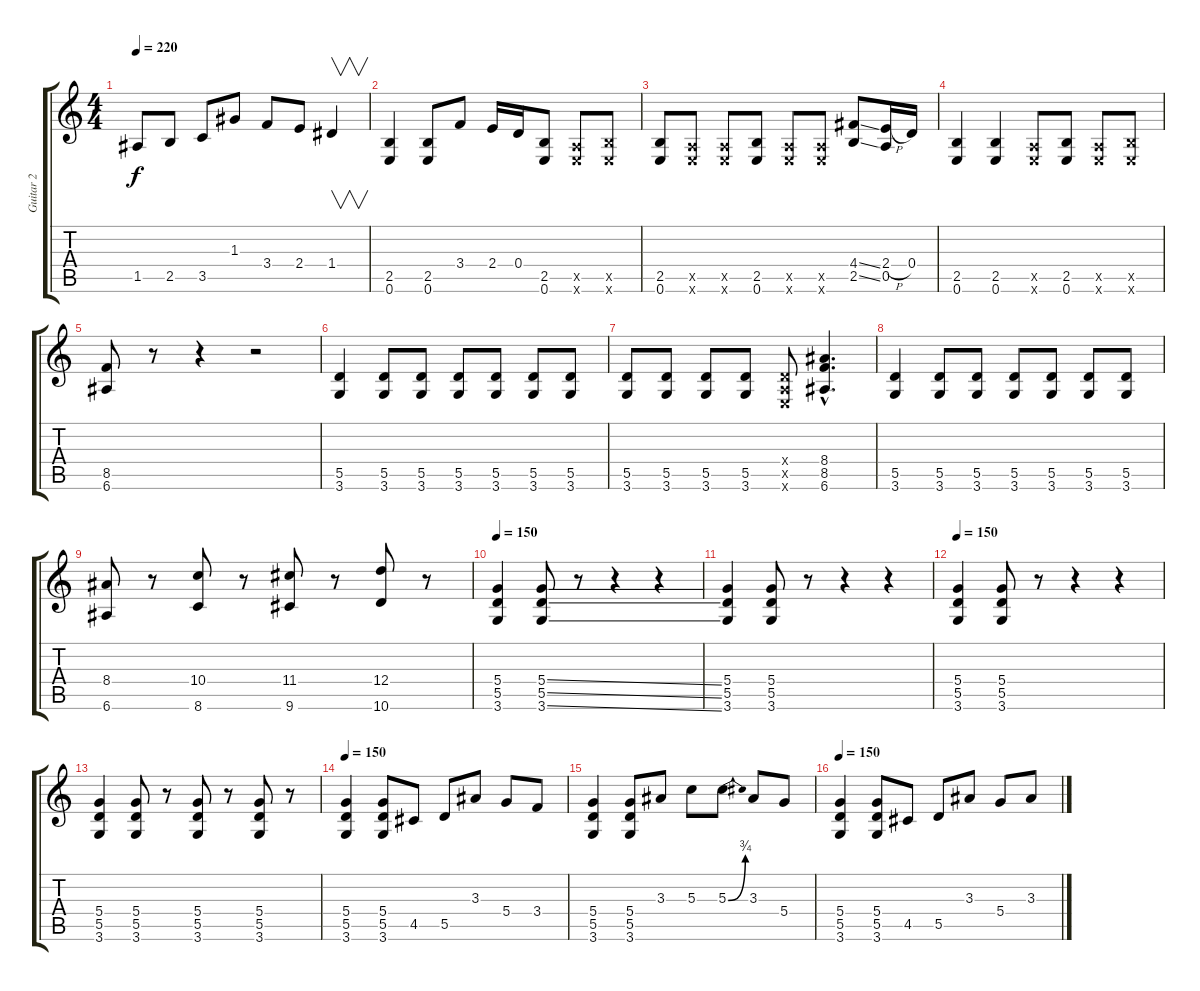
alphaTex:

\track ("Guitar 2" "Guitar 2") {instrument distortionguitar}
\staff {score tabs}
\tuning (E4 B3 G3 D3 A2 E2) {hide}
\ts (4 4)
\tempo 220
\clef g2
\ks c
1.5.8{dy f} 2.5.8 3.5.8 1.3.8 3.4.8 2.4.8 1.4.4{v} |
(2.5 0.6).4 (2.5 0.6).8 3.4.8 2.4.16 0.4.16 (2.5 0.6).8 (0.5{x} 0.6{x}).8 (2.5{x} 0.6{x}).8 |
(2.5 0.6).8 (0.5{x} 0.6{x}).8 (0.5{x} 0.6{x}).8 (2.5 0.6).8 (0.5{x} 0.6{x}).8 (0.5{x} 0.6{x}).8 (4.4{ss} 2.5{ss}).8 (2.4{h} 0.5).16 0.4.16 |
(2.5 0.6).4 (2.5 0.6).4 (0.5{x} 0.6{x}).8 (2.5 0.6).8 (0.5{x} 0.6{x}).8 (2.5{x} 0.6{x}).8 |
(8.5 6.6).8 r.8 r.4 r.2 |
(5.5 3.6).4 (5.5 3.6).8 (5.5 3.6).8 (5.5 3.6).8 (5.5 3.6).8 (5.5 3.6).8 (5.5 3.6).8 |
(5.5 3.6).8 (5.5 3.6).8 (5.5 3.6).8 (5.5 3.6).8 (0.4{x} 0.5{x} 0.6{x}).8 (8.4{hac} 8.5{hac} 6.6{hac}).4{d} |
(5.5 3.6).4 (5.5 3.6).8 (5.5 3.6).8 (5.5 3.6).8 (5.5 3.6).8 (5.5 3.6).8 (5.5 3.6).8 |
(8.4 6.6).8 r.8 (10.4 8.6).8 r.8 (11.4 9.6).8 r.8 (12.4 10.6).8 r.8 |
\tempo 150
(5.4 5.5 3.6).4 (5.4{ss} 5.5{ss} 3.6{ss}).8 r.8 r.4 r.4 |
(5.4 5.5 3.6).4 (5.4 5.5 3.6).8 r.8 r.4 r.4 |
\tempo 150
(5.4 5.5 3.6).4 (5.4 5.5 3.6).8 r.8 r.4 r.4 |
(5.4 5.5 3.6).4 (5.4 5.5 3.6).8 r.8 (5.4 5.5 3.6).8 r.8 (5.4 5.5 3.6).8 r.8 |
\tempo 150
(5.4 5.5 3.6).4 (5.4 5.5 3.6).8 4.5.8 5.5.8 3.3.8 5.4.8 3.4.8 |
(5.4 5.5 3.6).4 (5.4 5.5 3.6).8 3.3.8 5.3.8 5.3{be (bend 0 0 60 3)}.8 3.3.8 5.4.8 |
\tempo 150
(5.4 5.5 3.6).4 (5.4 5.5 3.6).8 4.5.8 5.5.8 3.3.8 5.4.8 3.3.8
